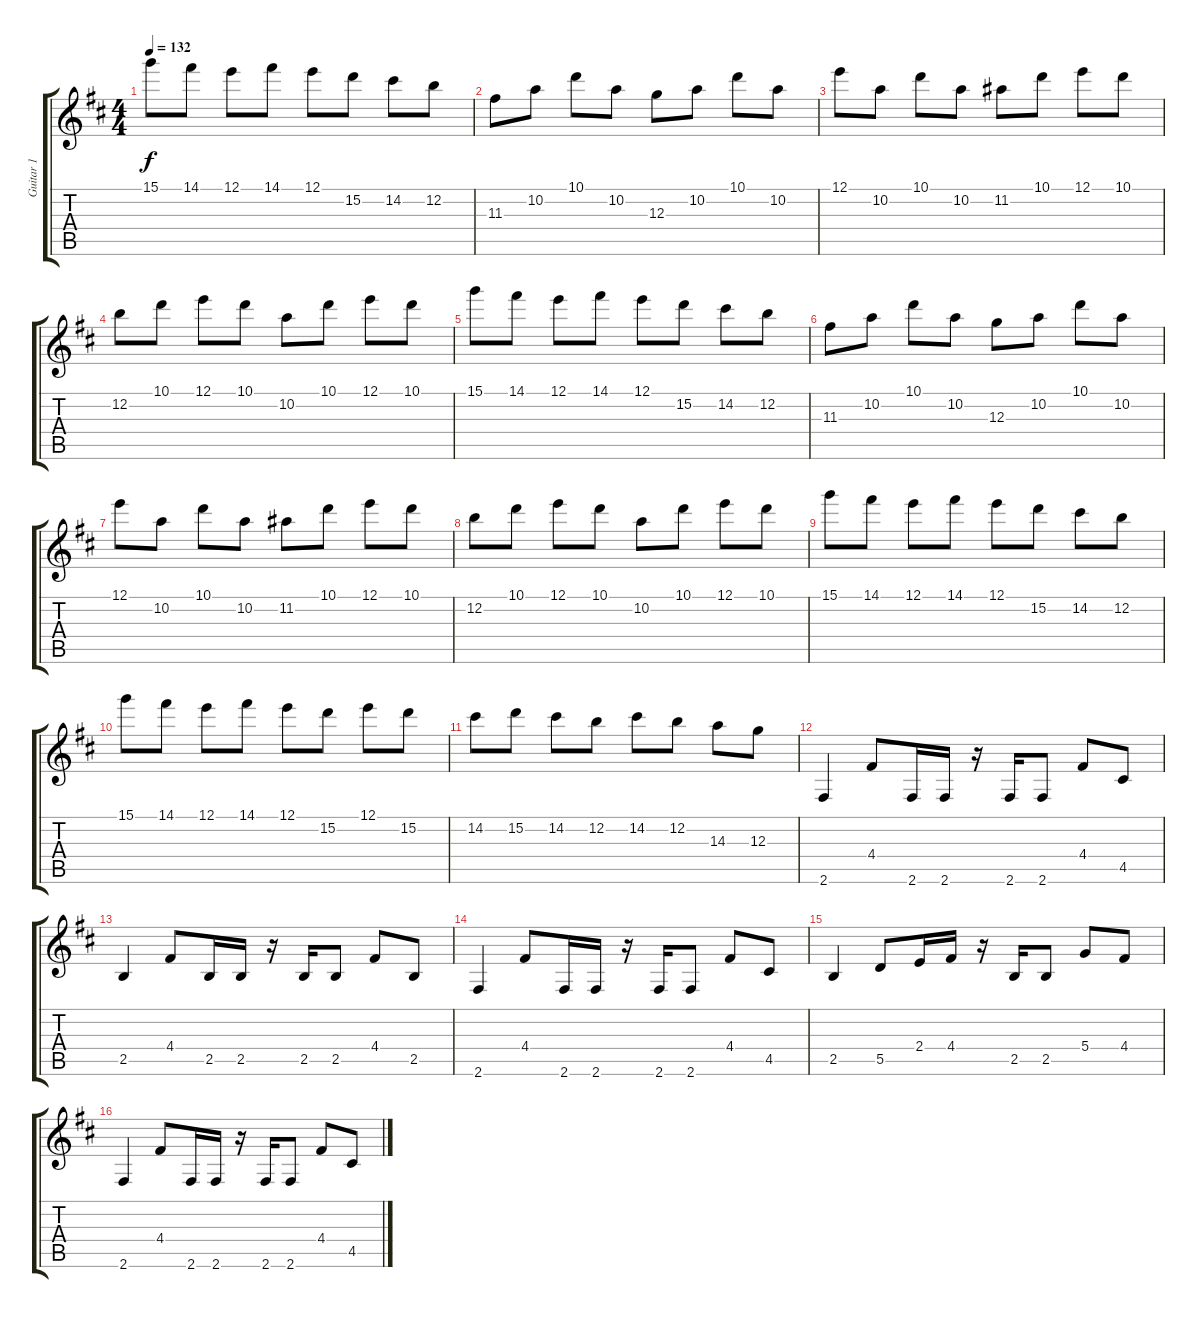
\track ("Guitar 1" "Guitar 1") {instrument distortionguitar}
\staff {score tabs}
\tuning (E4 B3 G3 D3 A2 E2) {hide}
\ts (4 4)
\tempo 132
\clef g2
\ks d
15.1.8{dy f} 14.1.8 12.1.8 14.1.8 12.1.8 15.2.8 14.2.8 12.2.8 |
11.3.8 10.2.8 10.1.8 10.2.8 12.3.8 10.2.8 10.1.8 10.2.8 |
12.1.8 10.2.8 10.1.8 10.2.8 11.2.8 10.1.8 12.1.8 10.1.8 |
12.2.8 10.1.8 12.1.8 10.1.8 10.2.8 10.1.8 12.1.8 10.1.8 |
15.1.8 14.1.8 12.1.8 14.1.8 12.1.8 15.2.8 14.2.8 12.2.8 |
11.3.8 10.2.8 10.1.8 10.2.8 12.3.8 10.2.8 10.1.8 10.2.8 |
12.1.8 10.2.8 10.1.8 10.2.8 11.2.8 10.1.8 12.1.8 10.1.8 |
12.2.8 10.1.8 12.1.8 10.1.8 10.2.8 10.1.8 12.1.8 10.1.8 |
15.1.8 14.1.8 12.1.8 14.1.8 12.1.8 15.2.8 14.2.8 12.2.8 |
15.1.8 14.1.8 12.1.8 14.1.8 12.1.8 15.2.8 12.1.8 15.2.8 |
14.2.8 15.2.8 14.2.8 12.2.8 14.2.8 12.2.8 14.3.8 12.3.8 |
2.6.4 4.4.8 2.6.16 2.6.16 r.16 2.6.16 2.6.8 4.4.8 4.5.8 |
2.5.4 4.4.8 2.5.16 2.5.16 r.16 2.5.16 2.5.8 4.4.8 2.5.8 |
2.6.4 4.4.8 2.6.16 2.6.16 r.16 2.6.16 2.6.8 4.4.8 4.5.8 |
2.5.4 5.5.8 2.4.16 4.4.16 r.16 2.5.16 2.5.8 5.4.8 4.4.8 |
2.6.4 4.4.8 2.6.16 2.6.16 r.16 2.6.16 2.6.8 4.4.8 4.5.8
